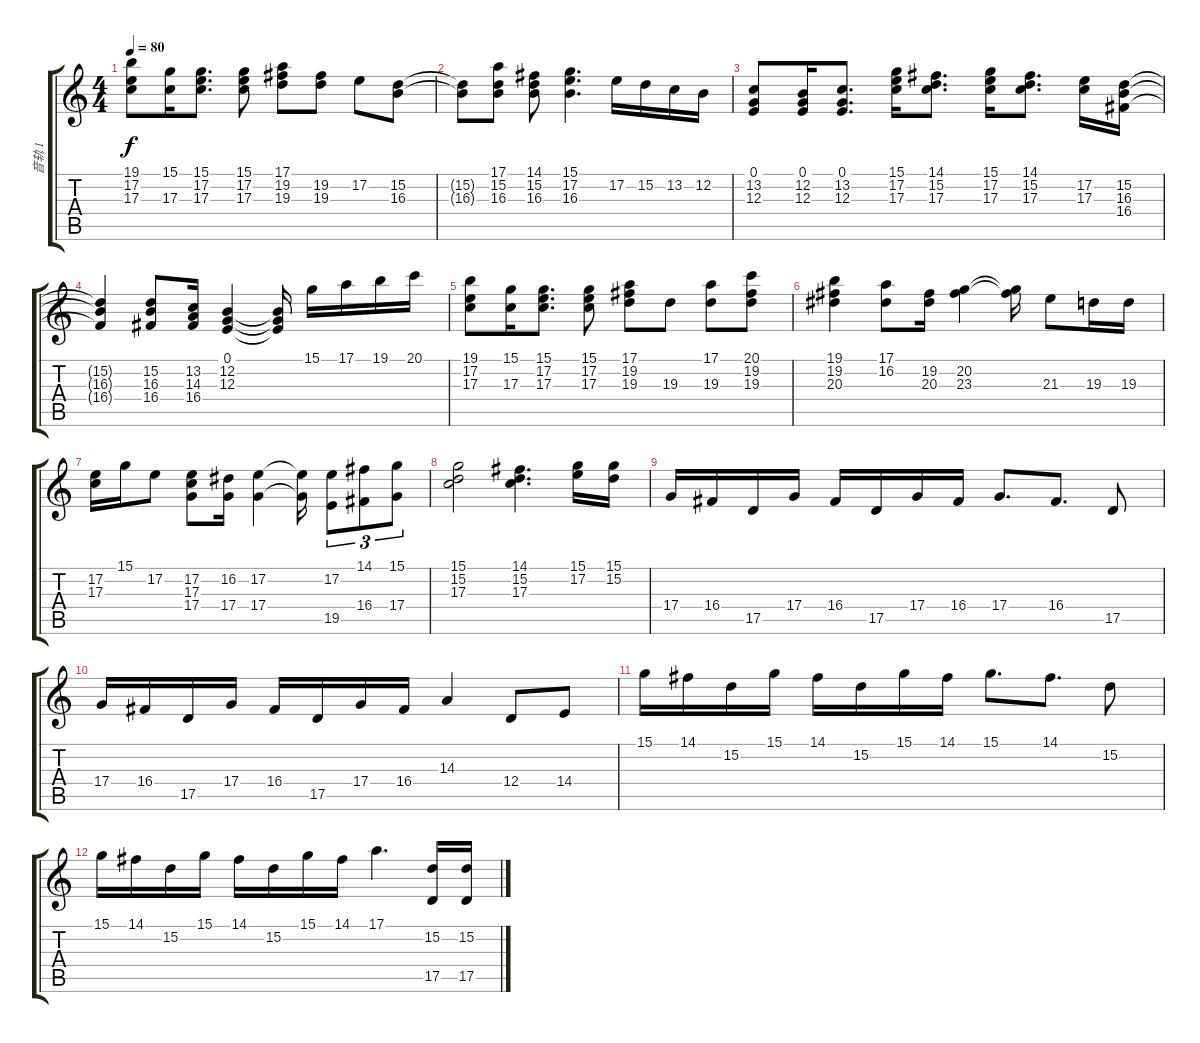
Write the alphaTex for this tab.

\track ("音轨 1" "音轨 1") {instrument acousticgrandpiano}
\staff {score tabs}
\tuning (E4 B3 G3 D3 A2 E2) {hide}
\ts (4 4)
\tempo 80
\clef g2
\ks c
(19.1 17.2 17.3).8{dy f} (15.1 17.3).16 (15.1 17.2 17.3).8{d} (15.1 17.2 17.3).8 (17.1 19.2 19.3).8 (19.2 19.3).8 17.2.8 (15.2 16.3).8 |
(15.2{t} 16.3{t}).8 (17.1 15.2 16.3).8 (14.1 15.2 16.3).8 (15.1 17.2 16.3).4{d} 17.2.16 15.2.16 13.2.16 12.2.16 |
(0.1 13.2 12.3).8 (0.1 12.2 12.3).16 (0.1 13.2 12.3).8{d} (15.1 17.2 17.3).16 (14.1 15.2 17.3).8{d} (15.1 17.2 17.3).16 (14.1 15.2 17.3).8{d} (17.2 17.3).16 (15.2 16.3 16.4).16 |
(15.2{t} 16.3{t} 16.4{t}).4 (15.2 16.3 16.4).8 (13.2 14.3 16.4).16 (0.1 12.2 12.3).4 (0.1{t} 12.2{t} 12.3{t}).16 15.1.16 17.1.16 19.1.16 20.1.16 |
(19.1 17.2 17.3).8 (15.1 17.3).16 (15.1 17.2 17.3).8{d} (15.1 17.2 17.3).8 (17.1 19.2 19.3).8 19.3.8 (17.1 19.3).8 (20.1 19.2 19.3).8 |
(19.1 19.2 20.3).4 (17.1 16.2).8 (19.2 20.3).16 (20.2 23.3).4 (20.2{t} 23.3{t}).16 21.3.8 19.3.16 19.3.16 |
(17.2 17.3).16 15.1.16 17.2.8 (17.2 17.3 17.4).8 (16.2 17.4).16 (17.2 17.4).4 (17.2{t} 17.4{t}).16 (17.2 19.5).8{tu (3 2)} (14.1 16.4).8{tu (3 2)} (15.1 17.4).8{tu (3 2)} |
(15.1 15.2 17.3).2 (14.1 15.2 17.3).4{d} (15.1 17.2).16 (15.1 15.2).16 |
17.4.16 16.4.16 17.5.16 17.4.16 16.4.16 17.5.16 17.4.16 16.4.16 17.4.8{d} 16.4.8{d} 17.5.8 |
17.4.16 16.4.16 17.5.16 17.4.16 16.4.16 17.5.16 17.4.16 16.4.16 14.3.4 12.4.8 14.4.8 |
15.1.16 14.1.16 15.2.16 15.1.16 14.1.16 15.2.16 15.1.16 14.1.16 15.1.8{d} 14.1.8{d} 15.2.8 |
15.1.16 14.1.16 15.2.16 15.1.16 14.1.16 15.2.16 15.1.16 14.1.16 17.1.4{d} (15.2 17.5).16 (15.2 17.5).16
